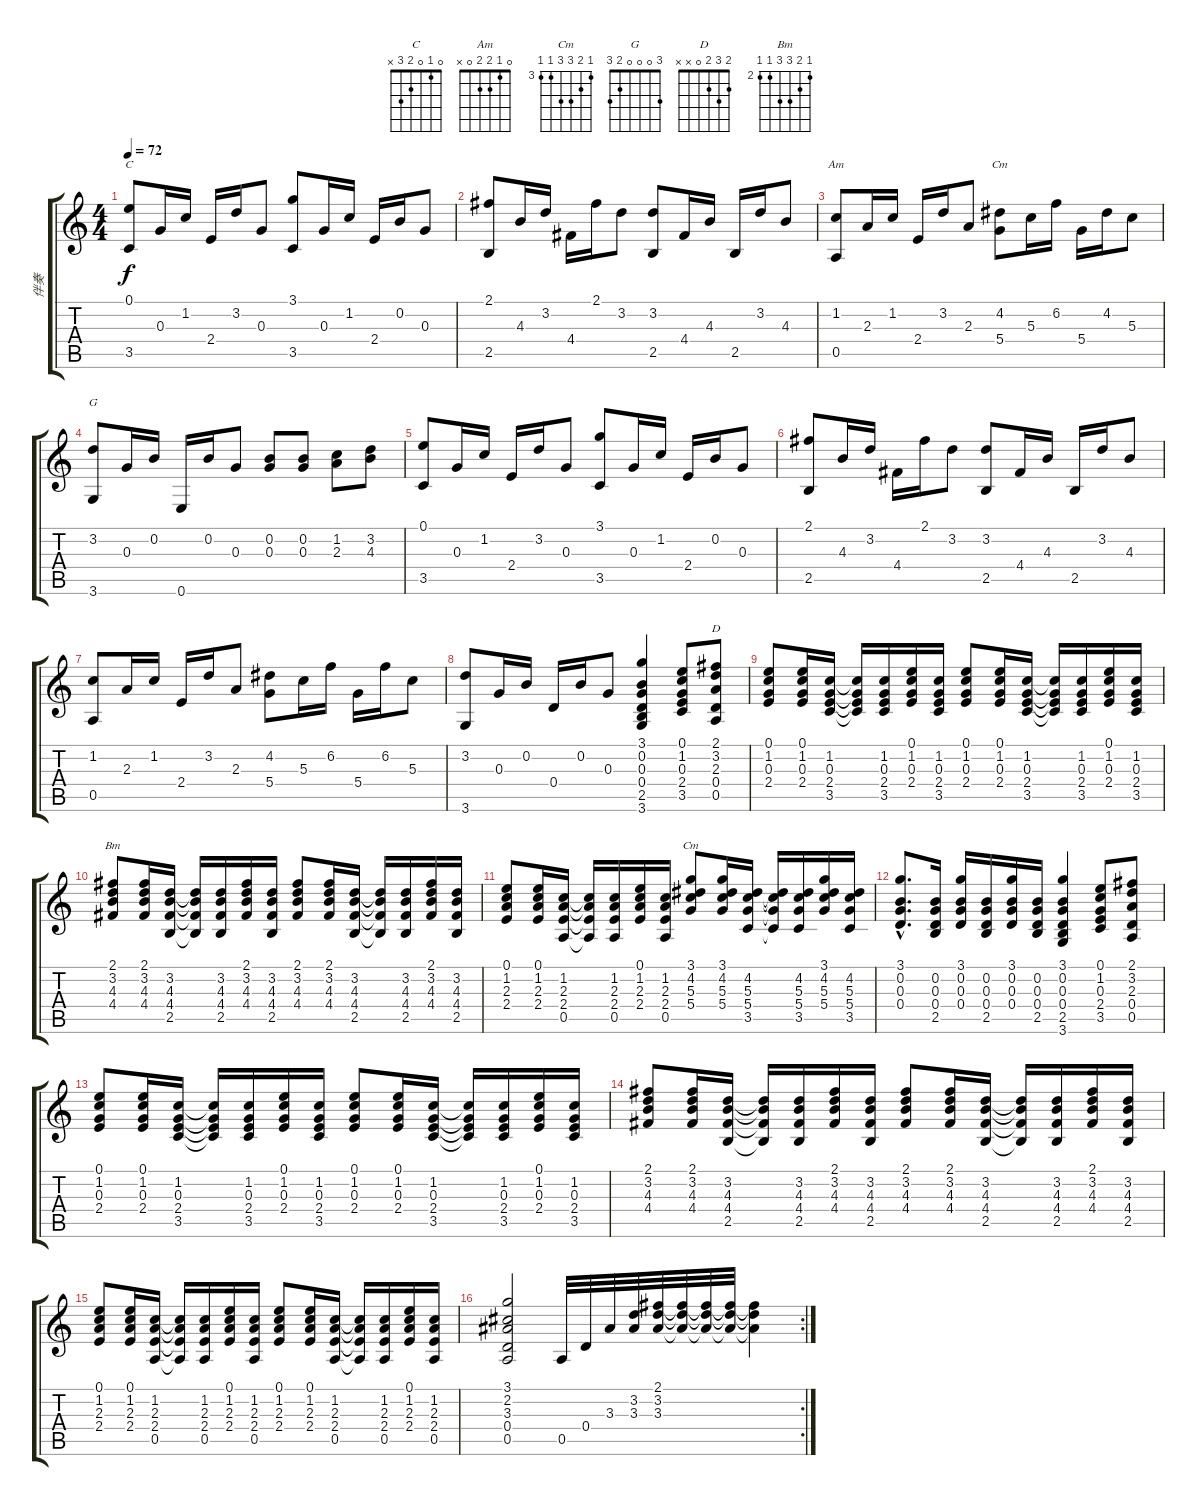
\track ("伴奏" "伴奏") {instrument acousticguitarsteel}
\staff {score tabs}
\tuning (E4 B3 G3 D3 A2 E2) {hide}
\chord ("C" 0 1 0 2 3 x)
\chord ("Am" 0 1 2 2 0 x)
\chord ("Cm" x 4 5 5 x x) {firstfret 3}
\chord ("G" 3 0 0 0 2 3)
\chord ("D" 2 3 2 0 x x)
\chord ("Bm" 2 3 4 4 2 2) {firstfret 2}
\chord ("Cm" 3 4 5 5 3 3) {firstfret 3}
\ts (4 4)
\tempo 72
\clef g2
\ks c
(0.1 3.5).8{ch "C" dy f} 0.3.16 1.2.16 2.4.16 3.2.16 0.3.8 (3.1 3.5).8 0.3.16 1.2.16 2.4.16 0.2.16 0.3.8 |
(2.1 2.5).8 4.3.16 3.2.16 4.4.16 2.1.16 3.2.8 (3.2 2.5).8 4.4.16 4.3.16 2.5.16 3.2.16 4.3.8 |
(1.2 0.5).8{ch "Am"} 2.3.16 1.2.16 2.4.16 3.2.16 2.3.8 (4.2 5.4).8{ch "Cm"} 5.3.16 6.2.16 5.4.16 4.2.16 5.3.8 |
(3.2 3.6).8{ch "G"} 0.3.16 0.2.16 0.6.16 0.2.16 0.3.8 (0.2 0.3).8 (0.2 0.3).8 (1.2 2.3).8 (3.2 4.3).8 |
(0.1 3.5).8 0.3.16 1.2.16 2.4.16 3.2.16 0.3.8 (3.1 3.5).8 0.3.16 1.2.16 2.4.16 0.2.16 0.3.8 |
(2.1 2.5).8 4.3.16 3.2.16 4.4.16 2.1.16 3.2.8 (3.2 2.5).8 4.4.16 4.3.16 2.5.16 3.2.16 4.3.8 |
(1.2 0.5).8 2.3.16 1.2.16 2.4.16 3.2.16 2.3.8 (4.2 5.4).8 5.3.16 6.2.16 5.4.16 6.2.16 5.3.8 |
(3.2 3.6).8 0.3.16 0.2.16 0.4.16 0.2.16 0.3.8 (3.1 0.2 0.3 0.4 2.5 3.6).4 (0.1 1.2 0.3 2.4 3.5).8 (2.1 3.2 2.3 0.4 0.5).8{ch "D"} |
(0.1 1.2 0.3 2.4).8 (0.1 1.2 0.3 2.4).16 (1.2 0.3 2.4 3.5).16 (1.2{t} 0.3{t} 2.4{t} 3.5{t}).16 (1.2 0.3 2.4 3.5).16 (0.1 1.2 0.3 2.4).16 (1.2 0.3 2.4 3.5).16 (0.1 1.2 0.3 2.4).8 (0.1 1.2 0.3 2.4).16 (1.2 0.3 2.4 3.5).16 (1.2{t} 0.3{t} 2.4{t} 3.5{t}).16 (1.2 0.3 2.4 3.5).16 (0.1 1.2 0.3 2.4).16 (1.2 0.3 2.4 3.5).16 |
(2.1 3.2 4.3 4.4).8{ch "Bm"} (2.1 3.2 4.3 4.4).16 (3.2 4.3 4.4 2.5).16 (3.2{t} 4.3{t} 4.4{t} 2.5{t}).16 (3.2 4.3 4.4 2.5).16 (2.1 3.2 4.3 4.4).16 (3.2 4.3 4.4 2.5).16 (2.1 3.2 4.3 4.4).8 (2.1 3.2 4.3 4.4).16 (3.2 4.3 4.4 2.5).16 (3.2{t} 4.3{t} 4.4{t} 2.5{t}).16 (3.2 4.3 4.4 2.5).16 (2.1 3.2 4.3 4.4).16 (3.2 4.3 4.4 2.5).16 |
(0.1 1.2 2.3 2.4).8 (0.1 1.2 2.3 2.4).16 (1.2 2.3 2.4 0.5).16 (1.2{t} 2.3{t} 2.4{t} 0.5{t}).16 (1.2 2.3 2.4 0.5).16 (0.1 1.2 2.3 2.4).16 (1.2 2.3 2.4 0.5).16 (3.1 4.2 5.3 5.4).8{ch "Cm"} (3.1 4.2 5.3 5.4).16 (4.2 5.3 5.4 3.5).16 (4.2{t} 5.3{t} 5.4{t} 3.5{t}).16 (4.2 5.3 5.4 3.5).16 (3.1 4.2 5.3 5.4).16 (4.2 5.3 5.4 3.5).16 |
(3.1{hac} 0.2{hac} 0.3{hac} 0.4{hac}).8{d} (0.2 0.3 0.4 2.5).16 (3.1 0.2 0.3 0.4).16 (0.2 0.3 0.4 2.5).16 (3.1 0.2 0.3 0.4).16 (0.2 0.3 0.4 2.5).16 (3.1 0.2 0.3 0.4 2.5 3.6).4 (0.1 1.2 0.3 2.4 3.5).8 (2.1 3.2 2.3 0.4 0.5).8 |
(0.1 1.2 0.3 2.4).8 (0.1 1.2 0.3 2.4).16 (1.2 0.3 2.4 3.5).16 (1.2{t} 0.3{t} 2.4{t} 3.5{t}).16 (1.2 0.3 2.4 3.5).16 (0.1 1.2 0.3 2.4).16 (1.2 0.3 2.4 3.5).16 (0.1 1.2 0.3 2.4).8 (0.1 1.2 0.3 2.4).16 (1.2 0.3 2.4 3.5).16 (1.2{t} 0.3{t} 2.4{t} 3.5{t}).16 (1.2 0.3 2.4 3.5).16 (0.1 1.2 0.3 2.4).16 (1.2 0.3 2.4 3.5).16 |
(2.1 3.2 4.3 4.4).8 (2.1 3.2 4.3 4.4).16 (3.2 4.3 4.4 2.5).16 (3.2{t} 4.3{t} 4.4{t} 2.5{t}).16 (3.2 4.3 4.4 2.5).16 (2.1 3.2 4.3 4.4).16 (3.2 4.3 4.4 2.5).16 (2.1 3.2 4.3 4.4).8 (2.1 3.2 4.3 4.4).16 (3.2 4.3 4.4 2.5).16 (3.2{t} 4.3{t} 4.4{t} 2.5{t}).16 (3.2 4.3 4.4 2.5).16 (2.1 3.2 4.3 4.4).16 (3.2 4.3 4.4 2.5).16 |
(0.1 1.2 2.3 2.4).8 (0.1 1.2 2.3 2.4).16 (1.2 2.3 2.4 0.5).16 (1.2{t} 2.3{t} 2.4{t} 0.5{t}).16 (1.2 2.3 2.4 0.5).16 (0.1 1.2 2.3 2.4).16 (1.2 2.3 2.4 0.5).16 (0.1 1.2 2.3 2.4).8 (0.1 1.2 2.3 2.4).16 (1.2 2.3 2.4 0.5).16 (1.2{t} 2.3{t} 2.4{t} 0.5{t}).16 (1.2 2.3 2.4 0.5).16 (0.1 1.2 2.3 2.4).16 (1.2 2.3 2.4 0.5).16 |
\rc 2
(3.1 2.2 3.3 0.4 0.5).2 0.5.32 0.4.32 3.3.32 (3.2 3.3).32 (2.1 3.2 3.3).32 (2.1{t} 3.2{t} 3.3{t}).32 (2.1{t} 3.2{t} 3.3{t}).32 (2.1{t} 3.2{t} 3.3{t}).32 (2.1{t} 3.2{t} 3.3{t}).4
